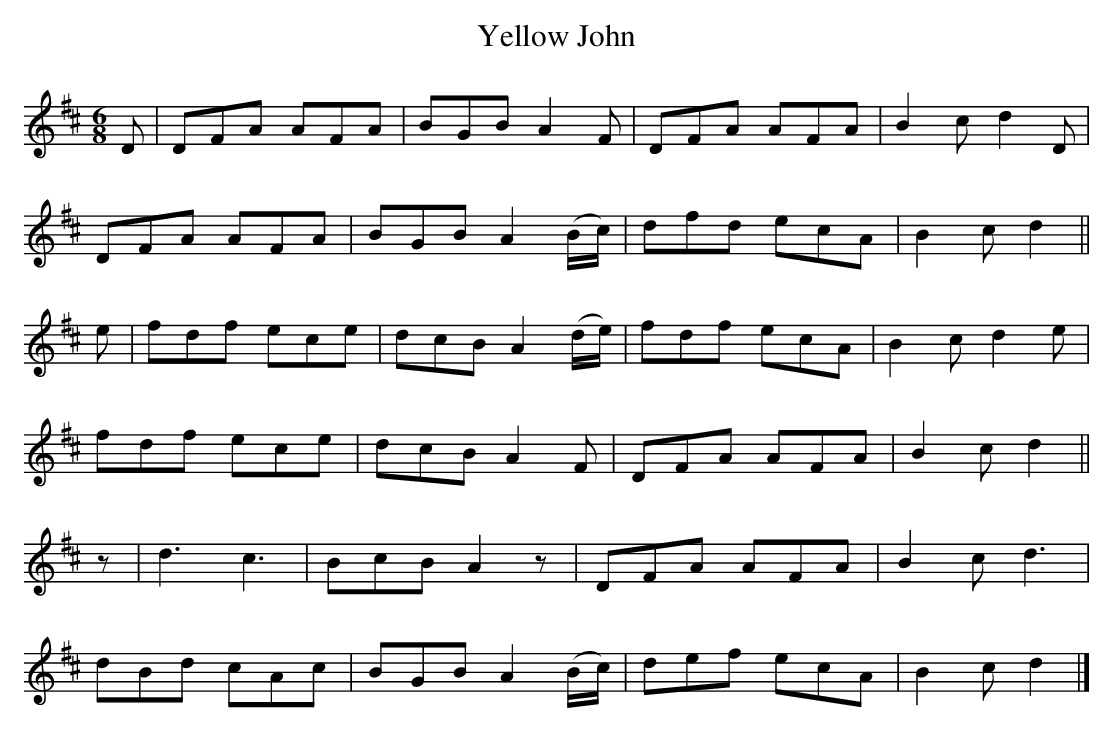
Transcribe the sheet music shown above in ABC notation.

X:1
T: Yellow John
M: 6/8
L: 1/8
K: D
D | DFA AFA | BGB A2    F   | DFA AFA | B2 c d2 D |
    DFA AFA | BGB A2 (B/c/) | dfd ecA | B2 c d2   ||
e | fdf ece | dcB A2 (d/e/) | fdf ecA | B2 c d2 e |
    fdf ece | dcB A2    F   | DFA AFA | B2 c d2   ||
z | d3  c3  | BcB A2    z   | DFA AFA | B2 c d3   |
    dBd cAc | BGB A2 (B/c/) | def ecA | B2 c d2   |]
